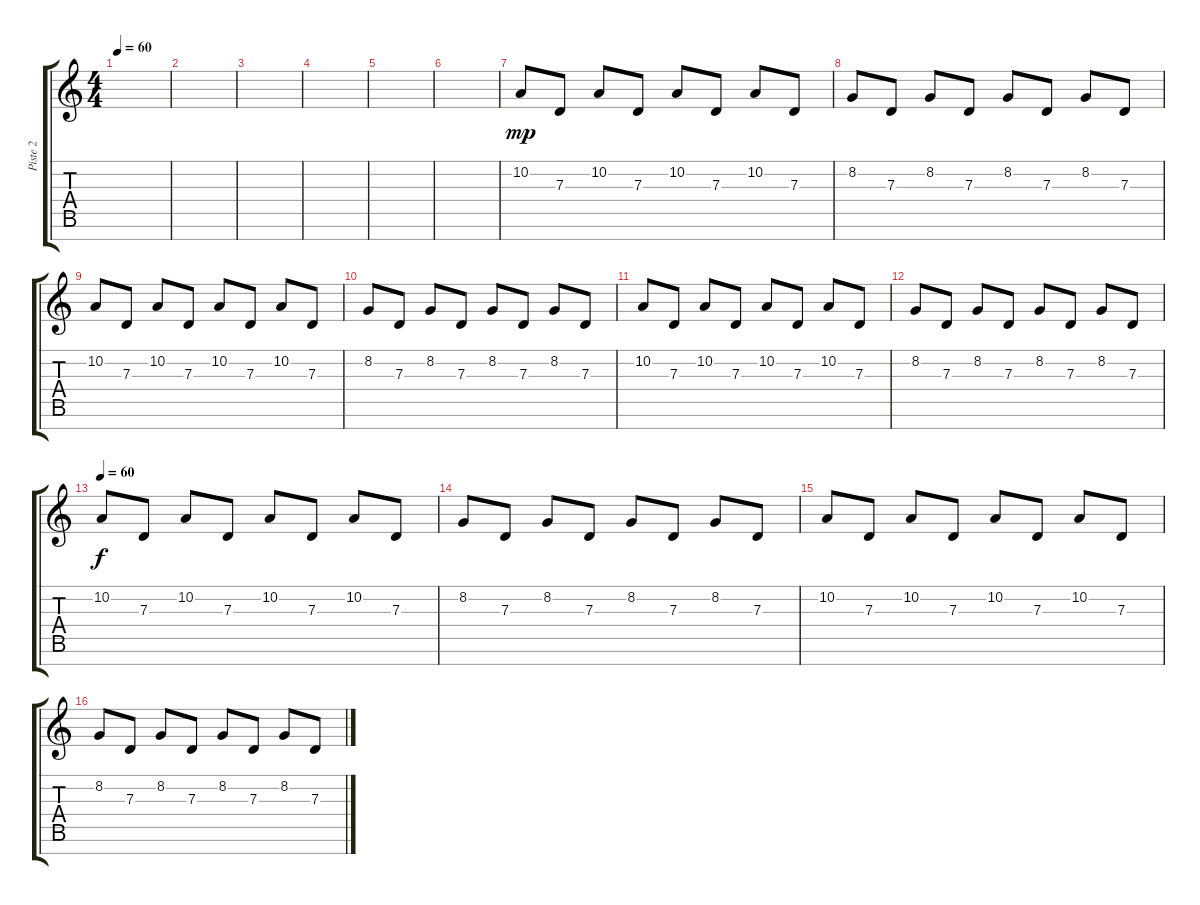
\track ("Piste 2" "Piste 2") {instrument rockorgan}
\staff {score tabs}
\tuning (E4 B3 G3 D3 A2 E2 B1) {hide}
\ts (4 4)
\tempo 60
\clef g2
\ks c
|
|
|
|
|
|
10.2.8{dy mp volume 8 instrument brightacousticpiano} 7.3.8 10.2.8 7.3.8 10.2.8 7.3.8 10.2.8 7.3.8 |
8.2.8{instrument brightacousticpiano} 7.3.8 8.2.8 7.3.8 8.2.8 7.3.8 8.2.8 7.3.8 |
10.2.8{volume 8 instrument brightacousticpiano} 7.3.8 10.2.8 7.3.8 10.2.8 7.3.8 10.2.8 7.3.8 |
8.2.8{instrument brightacousticpiano} 7.3.8 8.2.8 7.3.8 8.2.8 7.3.8 8.2.8 7.3.8 |
10.2.8{volume 8 instrument brightacousticpiano} 7.3.8 10.2.8 7.3.8 10.2.8 7.3.8 10.2.8 7.3.8 |
8.2.8{instrument brightacousticpiano} 7.3.8 8.2.8 7.3.8 8.2.8 7.3.8 8.2.8 7.3.8 |
\tempo 60
10.2.8{dy f} 7.3.8 10.2.8 7.3.8 10.2.8 7.3.8 10.2.8 7.3.8 |
8.2.8 7.3.8 8.2.8 7.3.8 8.2.8 7.3.8 8.2.8 7.3.8 |
10.2.8 7.3.8 10.2.8 7.3.8 10.2.8 7.3.8 10.2.8 7.3.8 |
8.2.8 7.3.8 8.2.8 7.3.8 8.2.8 7.3.8 8.2.8 7.3.8
